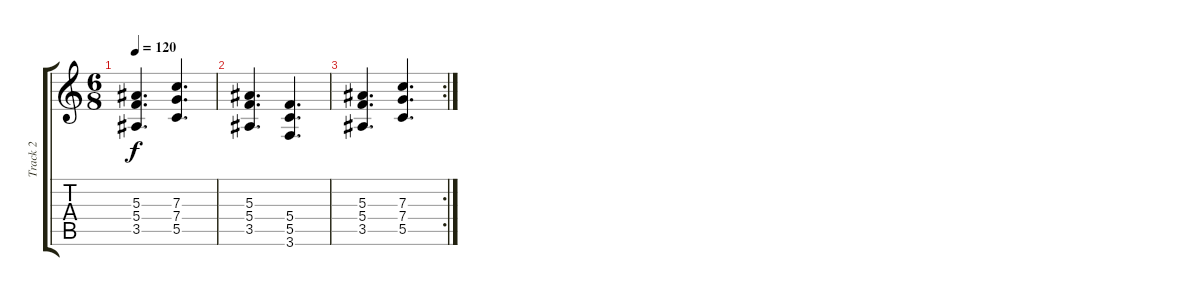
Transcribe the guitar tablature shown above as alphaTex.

\track ("Track 2" "Track 2") {instrument distortionguitar}
\staff {score tabs}
\tuning (D4 A3 F3 C3 G2 D2) {hide}
\ts (6 8)
\tempo 120
\clef g2
\ks c
(5.3 5.4 3.5).4{d dy f} (7.3 7.4 5.5).4{d} |
(5.3 5.4 3.5).4{d} (5.4 5.5 3.6).4{d} |
\rc 2
(5.3 5.4 3.5).4{d} (7.3 7.4 5.5).4{d}
